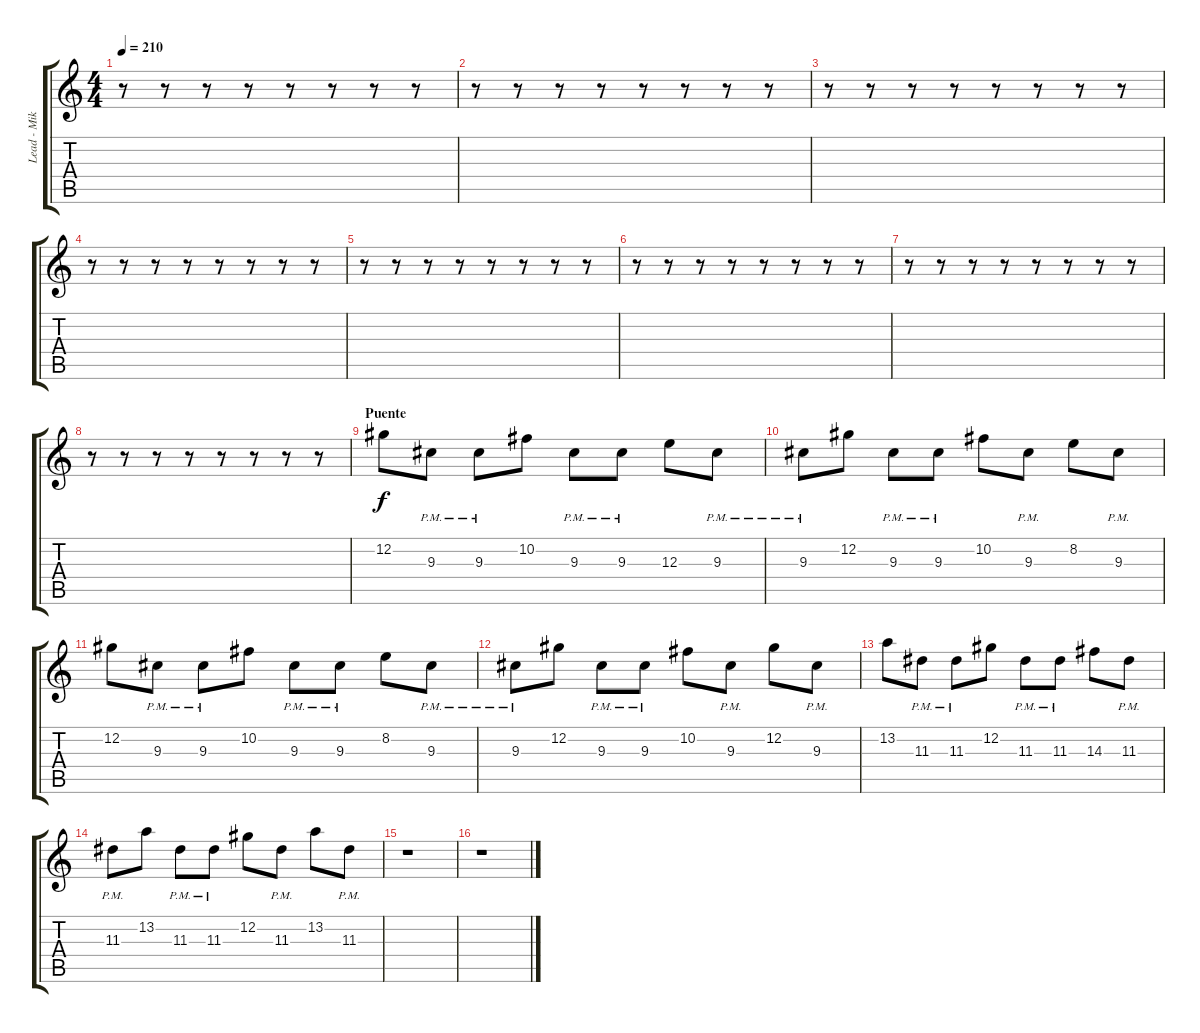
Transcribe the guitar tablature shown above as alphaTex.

\track ("Lead - Mike Martin" "Lead - Mik") {instrument distortionguitar}
\staff {score tabs}
\tuning (Db4 Ab3 E3 B2 Gb2 Db2) {hide}
\ts (4 4)
\tempo 210
\clef g2
\ks c
r.8{dy f} r.8 r.8 r.8 r.8 r.8 r.8 r.8 |
r.8 r.8 r.8 r.8 r.8 r.8 r.8 r.8 |
r.8 r.8 r.8 r.8 r.8 r.8 r.8 r.8 |
r.8 r.8 r.8 r.8 r.8 r.8 r.8 r.8 |
r.8 r.8 r.8 r.8 r.8 r.8 r.8 r.8 |
r.8 r.8 r.8 r.8 r.8 r.8 r.8 r.8 |
r.8 r.8 r.8 r.8 r.8 r.8 r.8 r.8 |
r.8 r.8 r.8 r.8 r.8 r.8 r.8 r.8 |
\section ("" "Puente")
12.2.8 9.3{pm}.8 9.3{pm}.8 10.2.8 9.3{pm}.8 9.3{pm}.8 12.3.8 9.3{pm}.8 |
9.3{pm}.8 12.2.8 9.3{pm}.8 9.3{pm}.8 10.2.8 9.3{pm}.8 8.2.8 9.3{pm}.8 |
12.2.8 9.3{pm}.8 9.3{pm}.8 10.2.8 9.3{pm}.8 9.3{pm}.8 8.2.8 9.3{pm}.8 |
9.3{pm}.8 12.2.8 9.3{pm}.8 9.3{pm}.8 10.2.8 9.3{pm}.8 12.2.8 9.3{pm}.8 |
13.2.8 11.3{pm}.8 11.3{pm}.8 12.2.8 11.3{pm}.8 11.3{pm}.8 14.3.8 11.3{pm}.8 |
11.3{pm}.8 13.2.8 11.3{pm}.8 11.3{pm}.8 12.2.8 11.3{pm}.8 13.2.8 11.3{pm}.8 |
r.1 |
r.1
